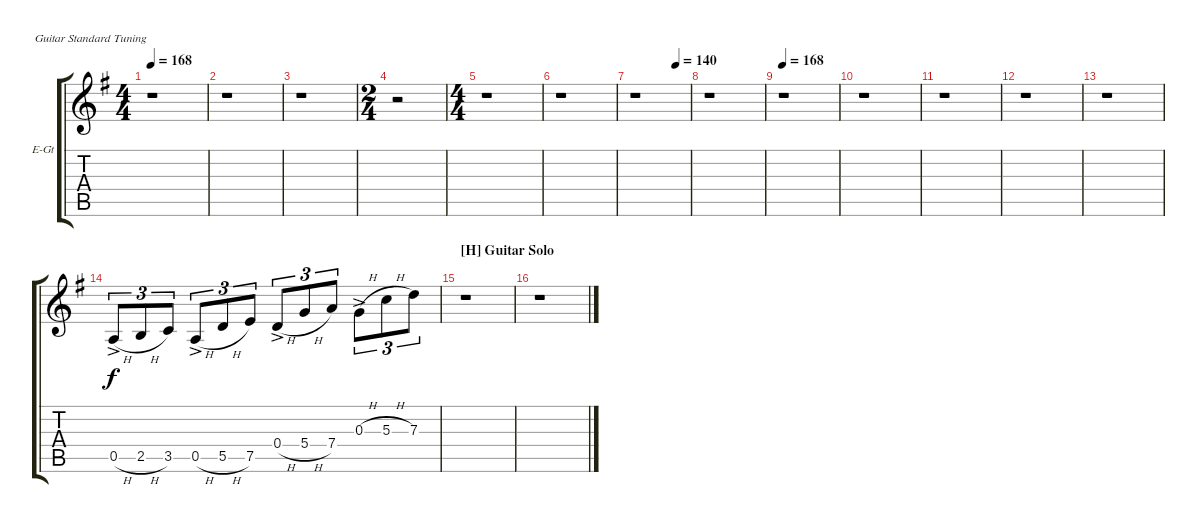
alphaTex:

\bracketExtendMode groupsimilarinstruments
\firstSystemTrackNameOrientation horizontal
\otherSystemsTrackNameOrientation horizontal
\track ("Guitar 4" "E-Gt") {instrument overdrivenguitar}
\staff {score tabs}
\tuning (E4 B3 G3 D3 A2 E2)
\ts (4 4)
\tempo 168
\clef g2
\scale
1.10845
\ks g
r.1{dy f} |
\scale
0.891551 r.1 |
\scale
1.07818 r.1 |
\ts (2 4)
\scale
0.921816 r.2 |
\ts (4 4)
\scale
1.10845 r.1 |
\scale
0.891551 r.1 |
\tempo (140 0.75)
\scale
1.07818 r.1 |
\scale
0.921816 r.1 |
\tempo 168
\scale
1.07818 r.1 |
\scale
0.921816 r.1 |
\scale
1.07818 r.1 |
\scale
0.921816 r.1 |
\scale
1.07818 r.1 |
\scale
0.921816 0.5{h ac}.8{tu (3 2)} 2.5{h}.8{tu (3 2)} 3.5.8{tu (3 2)} 0.5{h ac}.8{tu (3 2)} 5.5{h}.8{tu (3 2)} 7.5.8{tu (3 2)} 0.4{h ac}.8{tu (3 2)} 5.4{h}.8{tu (3 2)} 7.4.8{tu (3 2)} 0.3{h ac}.8{tu (3 2)} 5.3{h}.8{tu (3 2)} 7.3.8{tu (3 2)} |
\section ("H" "Guitar Solo")
\scale
1.07818 r.1 |
\scale
0.921816 r.1
